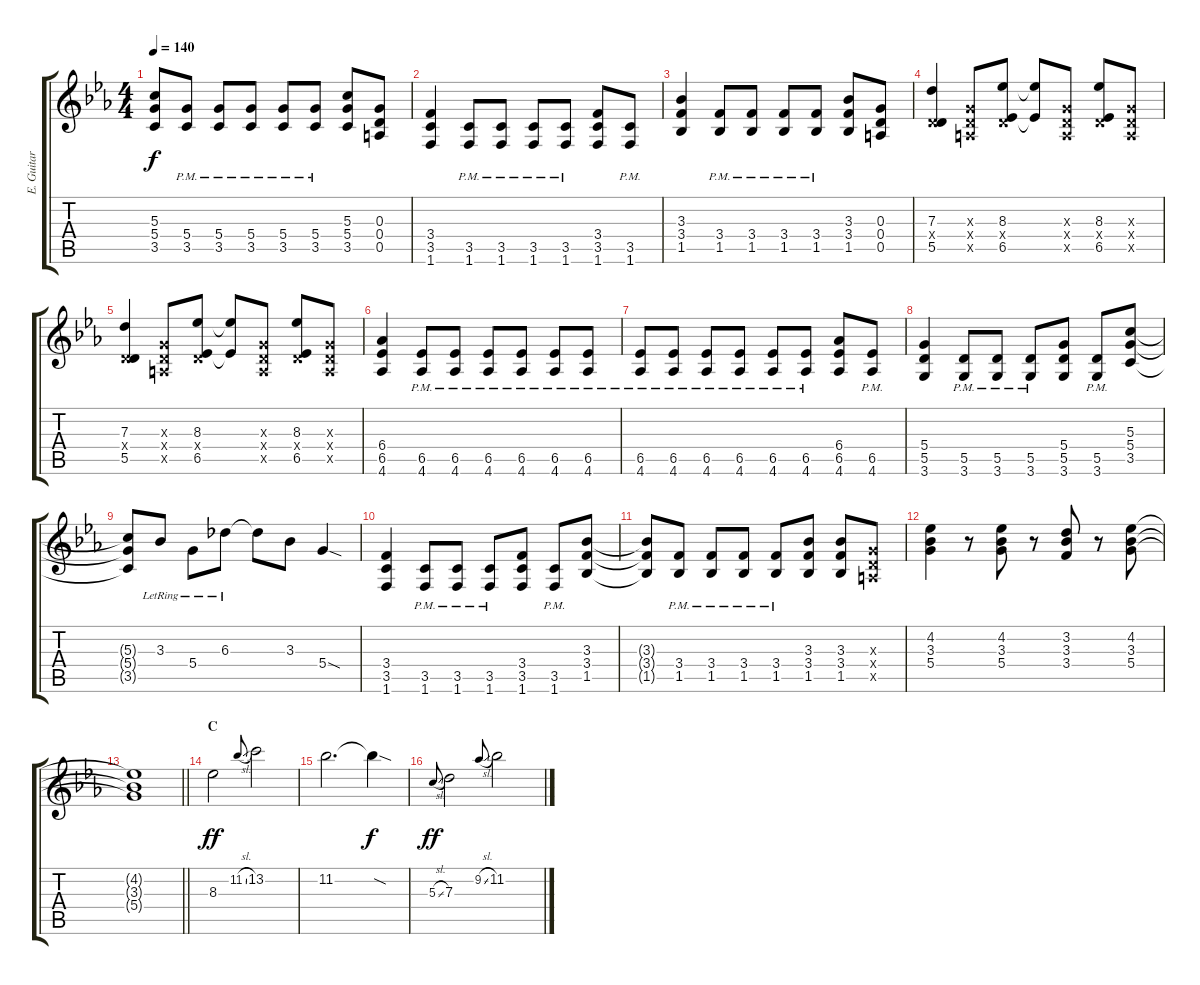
\track ("E. Guitar I" "E. Guitar ") {instrument overdrivenguitar}
\staff {score tabs}
\tuning (E4 B3 G3 D3 A2 E2) {hide}
\ts (4 4)
\tempo 140
\clef g2
\ks eb
(5.3{t} 5.4{t} 3.5{t}).8{dy f} (5.4{pm} 3.5{pm}).8 (5.4{pm} 3.5{pm}).8 (5.4{pm} 3.5{pm}).8 (5.4{pm} 3.5{pm}).8 (5.4{pm} 3.5{pm}).8 (5.3 5.4 3.5).8 (0.3 0.4 0.5).8 |
(3.4 3.5 1.6).4 (3.5{pm} 1.6{pm}).8 (3.5{pm} 1.6{pm}).8 (3.5{pm} 1.6{pm}).8 (3.5{pm} 1.6{pm}).8 (3.4 3.5 1.6).8 (3.5{pm} 1.6{pm}).8 |
(3.3 3.4 1.5).4 (3.4{pm} 1.5{pm}).8 (3.4{pm} 1.5{pm}).8 (3.4{pm} 1.5{pm}).8 (3.4{pm} 1.5{pm}).8 (3.3 3.4 1.5).8 (0.3 0.4 0.5).8 |
(7.3 0.4{x} 5.5).4 (0.3{x} 0.4{x} 0.5{x}).8 (8.3 0.4{x} 6.5).8 (8.3{t} 6.5{t}).8 (0.3{x} 0.4{x} 0.5{x}).8 (8.3 0.4{x} 6.5).8 (0.3{x} 0.4{x} 0.5{x}).8 |
(7.3 0.4{x} 5.5).4 (0.3{x} 0.4{x} 0.5{x}).8 (8.3 0.4{x} 6.5).8 (8.3{t} 6.5{t}).8 (0.3{x} 0.4{x} 0.5{x}).8 (8.3 0.4{x} 6.5).8 (0.3{x} 0.4{x} 0.5{x}).8 |
(6.4 6.5 4.6).4 (6.5{pm} 4.6{pm}).8 (6.5{pm} 4.6{pm}).8 (6.5{pm} 4.6{pm}).8 (6.5{pm} 4.6{pm}).8 (6.5{pm} 4.6{pm}).8 (6.5{pm} 4.6{pm}).8 |
(6.5{pm} 4.6{pm}).8 (6.5{pm} 4.6{pm}).8 (6.5{pm} 4.6{pm}).8 (6.5{pm} 4.6{pm}).8 (6.5{pm} 4.6{pm}).8 (6.5{pm} 4.6{pm}).8 (6.4 6.5 4.6).8 (6.5{pm} 4.6{pm}).8 |
(5.4 5.5 3.6).4 (5.5{pm} 3.6{pm}).8 (5.5{pm} 3.6{pm}).8 (5.5{pm} 3.6{pm}).8 (5.4 5.5 3.6).8 (5.5{pm} 3.6{pm}).8 (5.3 5.4 3.5).8 |
(5.3{t} 5.4{t} 3.5{t}).8 3.3{lr}.8 5.4{lr}.8 6.3{lr}.8 6.3{t}.8 3.3.8 5.4{sod}.4 |
(3.4 3.5 1.6).4 (3.5{pm} 1.6{pm}).8 (3.5{pm} 1.6{pm}).8 (3.5{pm} 1.6{pm}).8 (3.4 3.5 1.6).8 (3.5{pm} 1.6{pm}).8 (3.3 3.4 1.5).8 |
(3.3{t} 3.4{t} 1.5{t}).8 (3.4{pm} 1.5{pm}).8 (3.4{pm} 1.5{pm}).8 (3.4{pm} 1.5{pm}).8 (3.4{pm} 1.5{pm}).8 (3.3 3.4 1.5).8 (3.3 3.4 1.5).8 (0.3{x} 0.4{x} 0.5{x}).8 |
(4.2 3.3 5.4).4 r.8 (4.2 3.3 5.4).8 r.8 (3.2 3.3 3.4).8 r.8 (4.2 3.3 5.4).8 |
\barLineRight lightlight
(4.2{t} 3.3{t} 5.4{t}).1 |
\section ("" "C")
8.3.2{dy ff} 11.2{sl}.8{gr onbeat} 13.2.2 |
11.2.2{d} 11.2{sod t}.4{dy f} |
5.3{sl}.8{gr onbeat dy ff} 7.3.2 9.2{sl}.8{gr onbeat} 11.2.2
